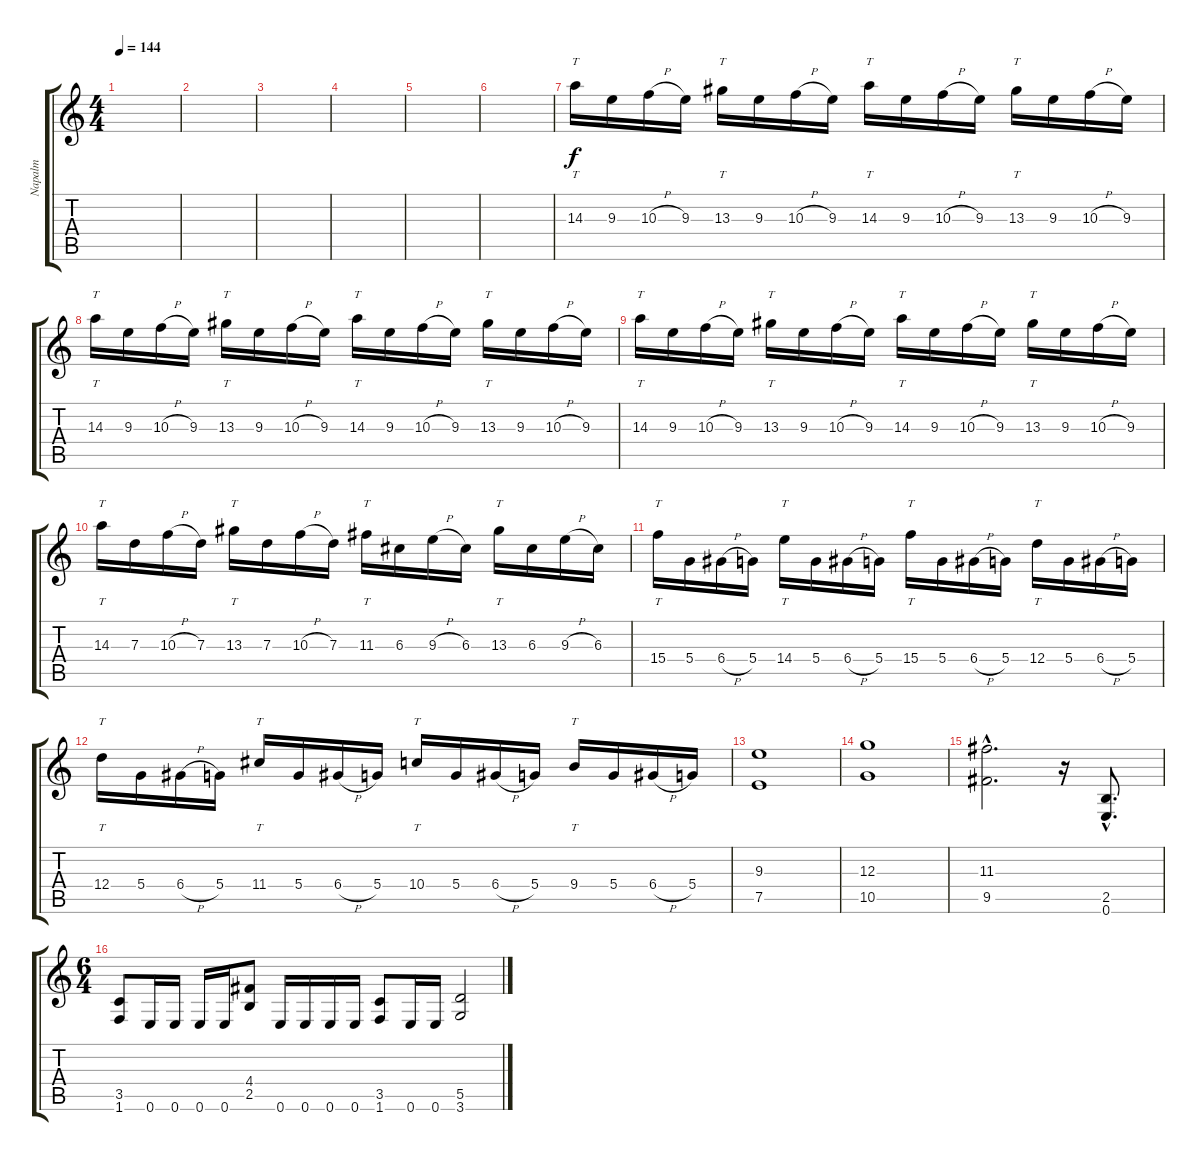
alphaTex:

\track ("Napalm" "Napalm") {instrument overdrivenguitar}
\staff {score tabs}
\tuning (E4 B3 G3 D3 A2 E2) {hide}
\ts (4 4)
\tempo 144
\clef g2
\ks c
|
|
|
|
|
|
14.3.16{tt} 9.3.16 10.3{h}.16 9.3.16 13.3.16{tt} 9.3.16 10.3{h}.16 9.3.16 14.3.16{tt} 9.3.16 10.3{h}.16 9.3.16 13.3.16{tt} 9.3.16 10.3{h}.16 9.3.16 |
14.3.16{tt} 9.3.16 10.3{h}.16 9.3.16 13.3.16{tt} 9.3.16 10.3{h}.16 9.3.16 14.3.16{tt} 9.3.16 10.3{h}.16 9.3.16 13.3.16{tt} 9.3.16 10.3{h}.16 9.3.16 |
14.3.16{tt} 9.3.16 10.3{h}.16 9.3.16 13.3.16{tt} 9.3.16 10.3{h}.16 9.3.16 14.3.16{tt} 9.3.16 10.3{h}.16 9.3.16 13.3.16{tt} 9.3.16 10.3{h}.16 9.3.16 |
14.3.16{tt} 7.3.16 10.3{h}.16 7.3.16 13.3.16{tt} 7.3.16 10.3{h}.16 7.3.16 11.3.16{tt} 6.3.16 9.3{h}.16 6.3.16 13.3.16{tt} 6.3.16 9.3{h}.16 6.3.16 |
15.4.16{tt} 5.4.16 6.4{h}.16 5.4.16 14.4.16{tt} 5.4.16 6.4{h}.16 5.4.16 15.4.16{tt} 5.4.16 6.4{h}.16 5.4.16 12.4.16{tt} 5.4.16 6.4{h}.16 5.4.16 |
12.4.16{tt} 5.4.16 6.4{h}.16 5.4.16 11.4.16{tt} 5.4.16 6.4{h}.16 5.4.16 10.4.16{tt} 5.4.16 6.4{h}.16 5.4.16 9.4.16{tt} 5.4.16 6.4{h}.16 5.4.16 |
(9.3 7.5).1 |
(12.3 10.5).1 |
(11.3{hac} 9.5{hac}).2{d} r.16 (2.5{hac} 0.6{hac}).8{d} |
\ts (6 4)
(3.5 1.6).8 0.6.16 0.6.16 0.6.16 0.6.16 (4.4 2.5).8 0.6.16 0.6.16 0.6.16 0.6.16 (3.5 1.6).8 0.6.16 0.6.16 (5.5 3.6).2
